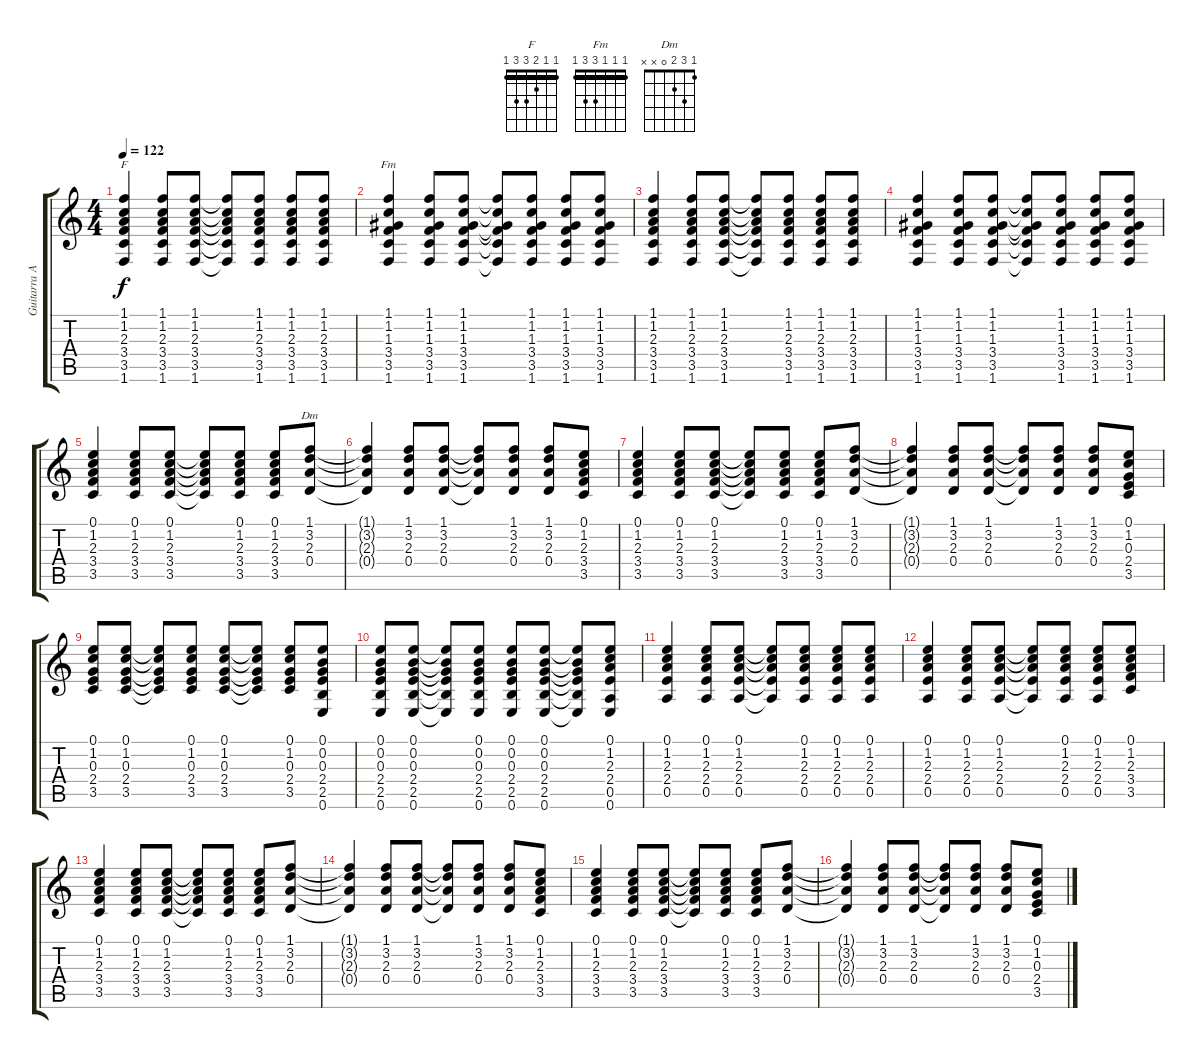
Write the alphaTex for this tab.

\track ("Guitarra Acústica" "Guitarra A") {instrument acousticguitarnylon}
\staff {score tabs}
\tuning (E4 B3 G3 D3 A2 E2) {hide}
\chord ("F" 1 1 2 3 3 1) {barre 1}
\chord ("Fm" 1 1 1 3 3 1) {barre 1}
\chord ("Dm" 1 3 2 0 x x)
\ts (4 4)
\tempo 122
\clef g2
\ks c
(1.1 1.2 2.3 3.4 3.5 1.6).4{ch "F" dy f} (1.1 1.2 2.3 3.4 3.5 1.6).8 (1.1 1.2 2.3 3.4 3.5 1.6).8 (1.1{t} 1.2{t} 2.3{t} 3.4{t} 3.5{t} 1.6{t}).8 (1.1 1.2 2.3 3.4 3.5 1.6).8 (1.1 1.2 2.3 3.4 3.5 1.6).8 (1.1 1.2 2.3 3.4 3.5 1.6).8 |
(1.1 1.2 1.3 3.4 3.5 1.6).4{ch "Fm"} (1.1 1.2 1.3 3.4 3.5 1.6).8 (1.1 1.2 1.3 3.4 3.5 1.6).8 (1.1{t} 1.2{t} 1.3{t} 3.4{t} 3.5{t} 1.6{t}).8 (1.1 1.2 1.3 3.4 3.5 1.6).8 (1.1 1.2 1.3 3.4 3.5 1.6).8 (1.1 1.2 1.3 3.4 3.5 1.6).8 |
(1.1 1.2 2.3 3.4 3.5 1.6).4 (1.1 1.2 2.3 3.4 3.5 1.6).8 (1.1 1.2 2.3 3.4 3.5 1.6).8 (1.1{t} 1.2{t} 2.3{t} 3.4{t} 3.5{t} 1.6{t}).8 (1.1 1.2 2.3 3.4 3.5 1.6).8 (1.1 1.2 2.3 3.4 3.5 1.6).8 (1.1 1.2 2.3 3.4 3.5 1.6).8 |
(1.1 1.2 1.3 3.4 3.5 1.6).4 (1.1 1.2 1.3 3.4 3.5 1.6).8 (1.1 1.2 1.3 3.4 3.5 1.6).8 (1.1{t} 1.2{t} 1.3{t} 3.4{t} 3.5{t} 1.6{t}).8 (1.1 1.2 1.3 3.4 3.5 1.6).8 (1.1 1.2 1.3 3.4 3.5 1.6).8 (1.1 1.2 1.3 3.4 3.5 1.6).8 |
(0.1 1.2 2.3 3.4 3.5).4 (0.1 1.2 2.3 3.4 3.5).8 (0.1 1.2 2.3 3.4 3.5).8 (0.1{t} 1.2{t} 2.3{t} 3.4{t} 3.5{t}).8 (0.1 1.2 2.3 3.4 3.5).8 (0.1 1.2 2.3 3.4 3.5).8 (1.1 3.2 2.3 0.4).8{ch "Dm"} |
(1.1{t} 3.2{t} 2.3{t} 0.4{t}).4 (1.1 3.2 2.3 0.4).8 (1.1 3.2 2.3 0.4).8 (1.1{t} 3.2{t} 2.3{t} 0.4{t}).8 (1.1 3.2 2.3 0.4).8 (1.1 3.2 2.3 0.4).8 (0.1 1.2 2.3 3.4 3.5).8 |
(0.1 1.2 2.3 3.4 3.5).4 (0.1 1.2 2.3 3.4 3.5).8 (0.1 1.2 2.3 3.4 3.5).8 (0.1{t} 1.2{t} 2.3{t} 3.4{t} 3.5{t}).8 (0.1 1.2 2.3 3.4 3.5).8 (0.1 1.2 2.3 3.4 3.5).8 (1.1 3.2 2.3 0.4).8 |
(1.1{t} 3.2{t} 2.3{t} 0.4{t}).4 (1.1 3.2 2.3 0.4).8 (1.1 3.2 2.3 0.4).8 (1.1{t} 3.2{t} 2.3{t} 0.4{t}).8 (1.1 3.2 2.3 0.4).8 (1.1 3.2 2.3 0.4).8 (0.1 1.2 0.3 2.4 3.5).8 |
(0.1 1.2 0.3 2.4 3.5).8 (0.1 1.2 0.3 2.4 3.5).8 (0.1{t} 1.2{t} 0.3{t} 2.4{t} 3.5{t}).8 (0.1 1.2 0.3 2.4 3.5).8 (0.1 1.2 0.3 2.4 3.5).8 (0.1{t} 1.2{t} 0.3{t} 2.4{t} 3.5{t}).8 (0.1 1.2 0.3 2.4 3.5).8 (0.1 0.2 0.3 2.4 2.5 0.6).8 |
(0.1 0.2 0.3 2.4 2.5 0.6).8 (0.1 0.2 0.3 2.4 2.5 0.6).8 (0.1{t} 0.2{t} 0.3{t} 2.4{t} 2.5{t} 0.6{t}).8 (0.1 0.2 0.3 2.4 2.5 0.6).8 (0.1 0.2 0.3 2.4 2.5 0.6).8 (0.1 0.2 0.3 2.4 2.5 0.6).8 (0.1{t} 0.2{t} 0.3{t} 2.4{t} 2.5{t} 0.6{t}).8 (0.1 1.2 2.3 2.4 0.5 0.6).8 |
(0.1 1.2 2.3 2.4 0.5).4 (0.1 1.2 2.3 2.4 0.5).8 (0.1 1.2 2.3 2.4 0.5).8 (0.1{t} 1.2{t} 2.3{t} 2.4{t} 0.5{t}).8 (0.1 1.2 2.3 2.4 0.5).8 (0.1 1.2 2.3 2.4 0.5).8 (0.1 1.2 2.3 2.4 0.5).8 |
(0.1 1.2 2.3 2.4 0.5).4 (0.1 1.2 2.3 2.4 0.5).8 (0.1 1.2 2.3 2.4 0.5).8 (0.1{t} 1.2{t} 2.3{t} 2.4{t} 0.5{t}).8 (0.1 1.2 2.3 2.4 0.5).8 (0.1 1.2 2.3 2.4 0.5).8 (0.1 1.2 2.3 3.4 3.5).8 |
(0.1 1.2 2.3 3.4 3.5).4 (0.1 1.2 2.3 3.4 3.5).8 (0.1 1.2 2.3 3.4 3.5).8 (0.1{t} 1.2{t} 2.3{t} 3.4{t} 3.5{t}).8 (0.1 1.2 2.3 3.4 3.5).8 (0.1 1.2 2.3 3.4 3.5).8 (1.1 3.2 2.3 0.4).8 |
(1.1{t} 3.2{t} 2.3{t} 0.4{t}).4 (1.1 3.2 2.3 0.4).8 (1.1 3.2 2.3 0.4).8 (1.1{t} 3.2{t} 2.3{t} 0.4{t}).8 (1.1 3.2 2.3 0.4).8 (1.1 3.2 2.3 0.4).8 (0.1 1.2 2.3 3.4 3.5).8 |
(0.1 1.2 2.3 3.4 3.5).4 (0.1 1.2 2.3 3.4 3.5).8 (0.1 1.2 2.3 3.4 3.5).8 (0.1{t} 1.2{t} 2.3{t} 3.4{t} 3.5{t}).8 (0.1 1.2 2.3 3.4 3.5).8 (0.1 1.2 2.3 3.4 3.5).8 (1.1 3.2 2.3 0.4).8 |
(1.1{t} 3.2{t} 2.3{t} 0.4{t}).4 (1.1 3.2 2.3 0.4).8 (1.1 3.2 2.3 0.4).8 (1.1{t} 3.2{t} 2.3{t} 0.4{t}).8 (1.1 3.2 2.3 0.4).8 (1.1 3.2 2.3 0.4).8 (0.1 1.2 0.3 2.4 3.5).8
